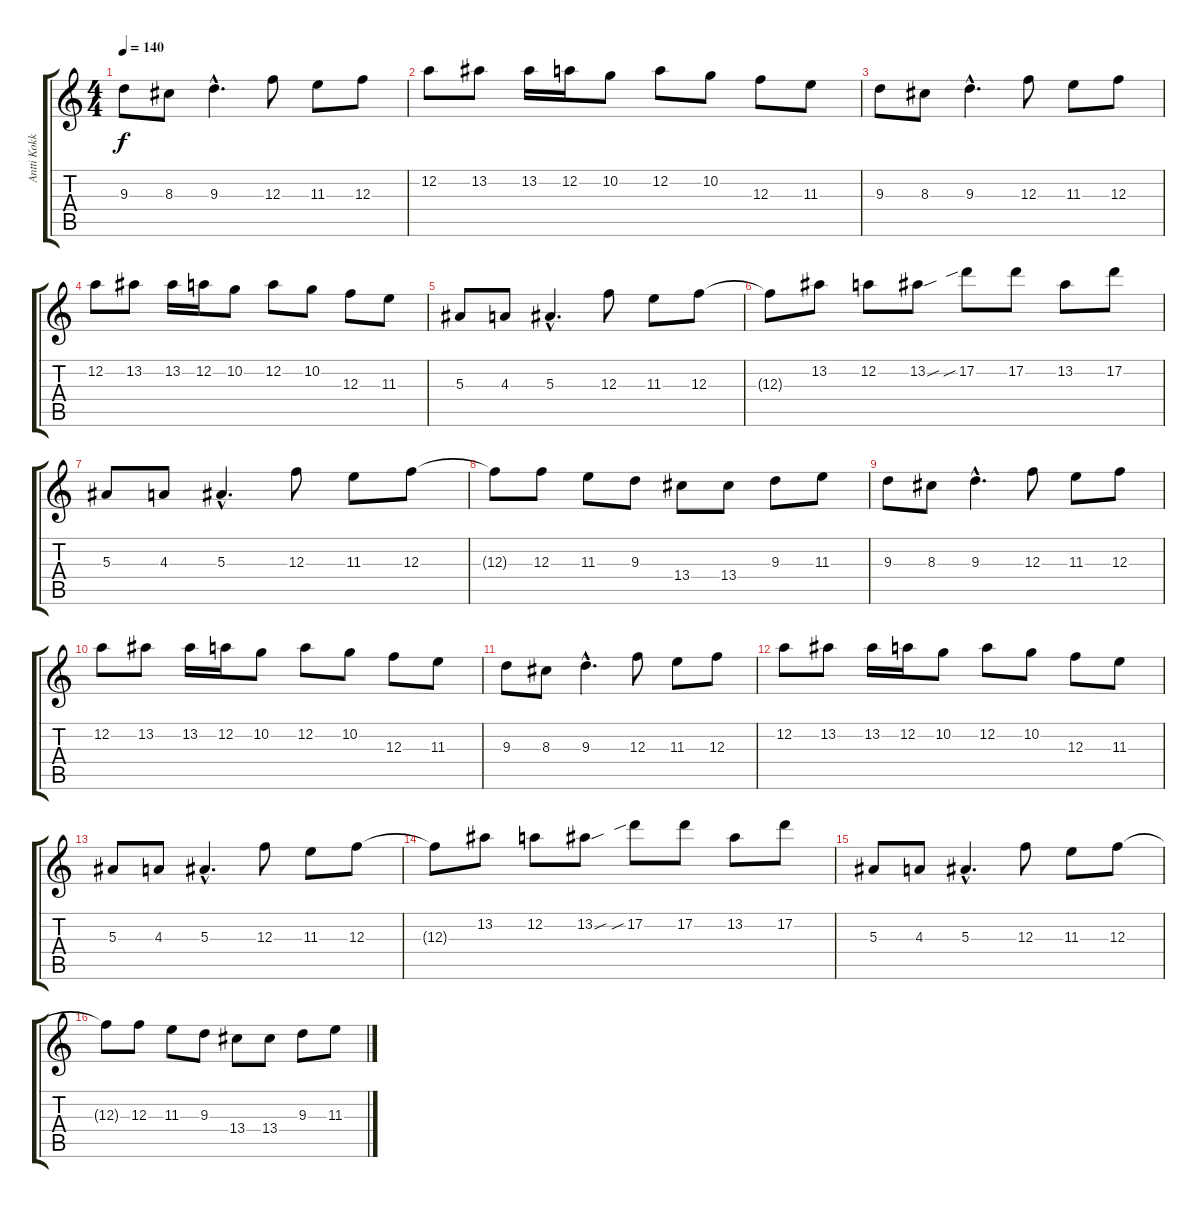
\track ("Antti Kokko" "Antti Kokk") {instrument distortionguitar}
\staff {score tabs}
\tuning (D4 A3 F3 C3 G2 D2) {hide}
\ts (4 4)
\tempo 140
\clef g2
\ks c
9.3.8{dy f} 8.3.8 9.3{hac}.4{d} 12.3.8 11.3.8 12.3.8 |
12.2.8 13.2.8 13.2.16 12.2.16 10.2.8 12.2.8 10.2.8 12.3.8 11.3.8 |
9.3.8 8.3.8 9.3{hac}.4{d} 12.3.8 11.3.8 12.3.8 |
12.2.8 13.2.8 13.2.16 12.2.16 10.2.8 12.2.8 10.2.8 12.3.8 11.3.8 |
5.3.8 4.3.8 5.3{hac}.4{d} 12.3.8 11.3.8 12.3.8 |
12.3{t}.8 13.2.8 12.2.8 13.2{sou}.8 17.2{sib}.8 17.2.8 13.2.8 17.2.8 |
5.3.8 4.3.8 5.3{hac}.4{d} 12.3.8 11.3.8 12.3.8 |
12.3{t}.8 12.3.8 11.3.8 9.3.8 13.4.8 13.4.8 9.3.8 11.3.8 |
9.3.8 8.3.8 9.3{hac}.4{d} 12.3.8 11.3.8 12.3.8 |
12.2.8 13.2.8 13.2.16 12.2.16 10.2.8 12.2.8 10.2.8 12.3.8 11.3.8 |
9.3.8 8.3.8 9.3{hac}.4{d} 12.3.8 11.3.8 12.3.8 |
12.2.8 13.2.8 13.2.16 12.2.16 10.2.8 12.2.8 10.2.8 12.3.8 11.3.8 |
5.3.8 4.3.8 5.3{hac}.4{d} 12.3.8 11.3.8 12.3.8 |
12.3{t}.8 13.2.8 12.2.8 13.2{sou}.8 17.2{sib}.8 17.2.8 13.2.8 17.2.8 |
5.3.8 4.3.8 5.3{hac}.4{d} 12.3.8 11.3.8 12.3.8 |
12.3{t}.8 12.3.8 11.3.8 9.3.8 13.4.8 13.4.8 9.3.8 11.3.8
